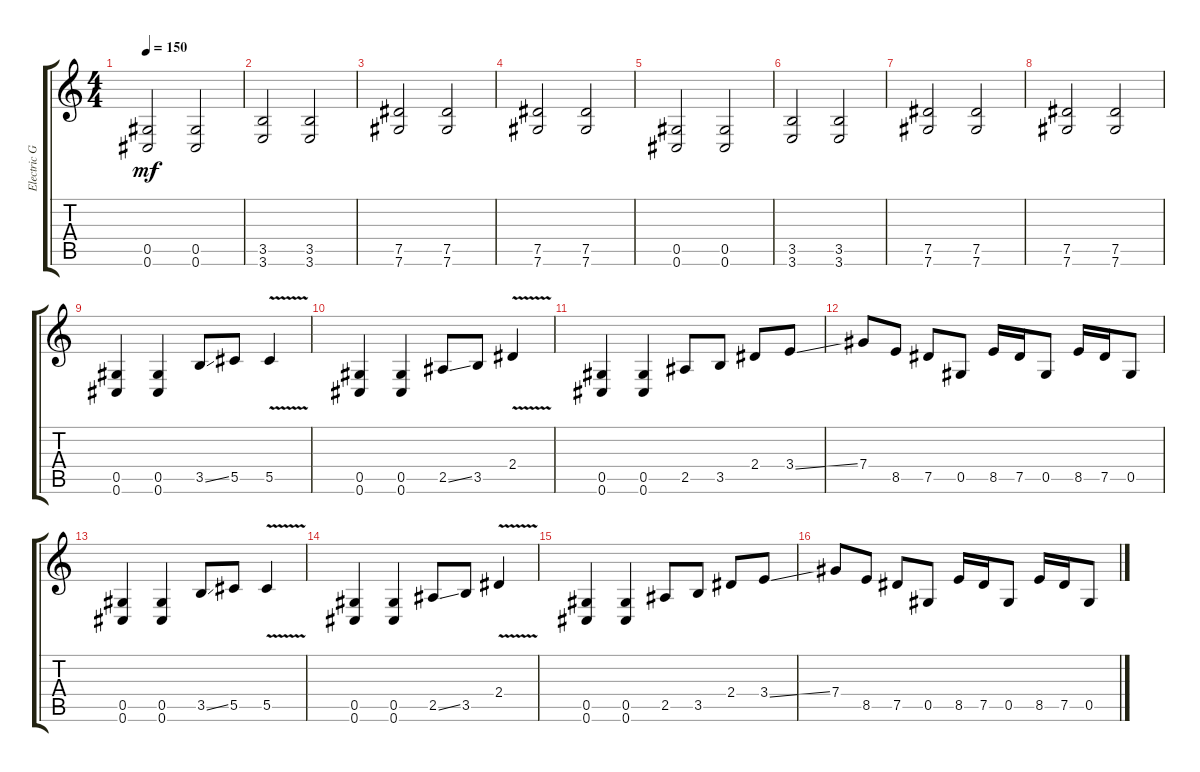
\track ("Electric Guitar" "Electric G") {instrument distortionguitar}
\staff {score tabs}
\tuning (Eb4 Bb3 Gb3 Db3 Ab2 Db2) {hide}
\ts (4 4)
\tempo 150
\clef g2
\ks c
(0.5 0.6).2{dy mf} (0.5 0.6).2 |
(3.5 3.6).2 (3.5 3.6).2 |
(7.5 7.6).2 (7.5 7.6).2 |
(7.5 7.6).2 (7.5 7.6).2 |
(0.5 0.6).2 (0.5 0.6).2 |
(3.5 3.6).2 (3.5 3.6).2 |
(7.5 7.6).2 (7.5 7.6).2 |
(7.5 7.6).2 (7.5 7.6).2 |
(0.5 0.6).4 (0.5 0.6).4 3.5{ss}.8 5.5.8 5.5{v}.4 |
(0.5 0.6).4 (0.5 0.6).4 2.5{ss}.8 3.5.8 2.4{v}.4 |
(0.5 0.6).4 (0.5 0.6).4 2.5.8 3.5.8 2.4.8 3.4{ss}.8 |
7.4.8 8.5.8 7.5.8 0.5.8 8.5.16 7.5.16 0.5.8 8.5.16 7.5.16 0.5.8 |
(0.5 0.6).4 (0.5 0.6).4 3.5{ss}.8 5.5.8 5.5{v}.4 |
(0.5 0.6).4 (0.5 0.6).4 2.5{ss}.8 3.5.8 2.4{v}.4 |
(0.5 0.6).4 (0.5 0.6).4 2.5.8 3.5.8 2.4.8 3.4{ss}.8 |
7.4.8 8.5.8 7.5.8 0.5.8 8.5.16 7.5.16 0.5.8 8.5.16 7.5.16 0.5.8
